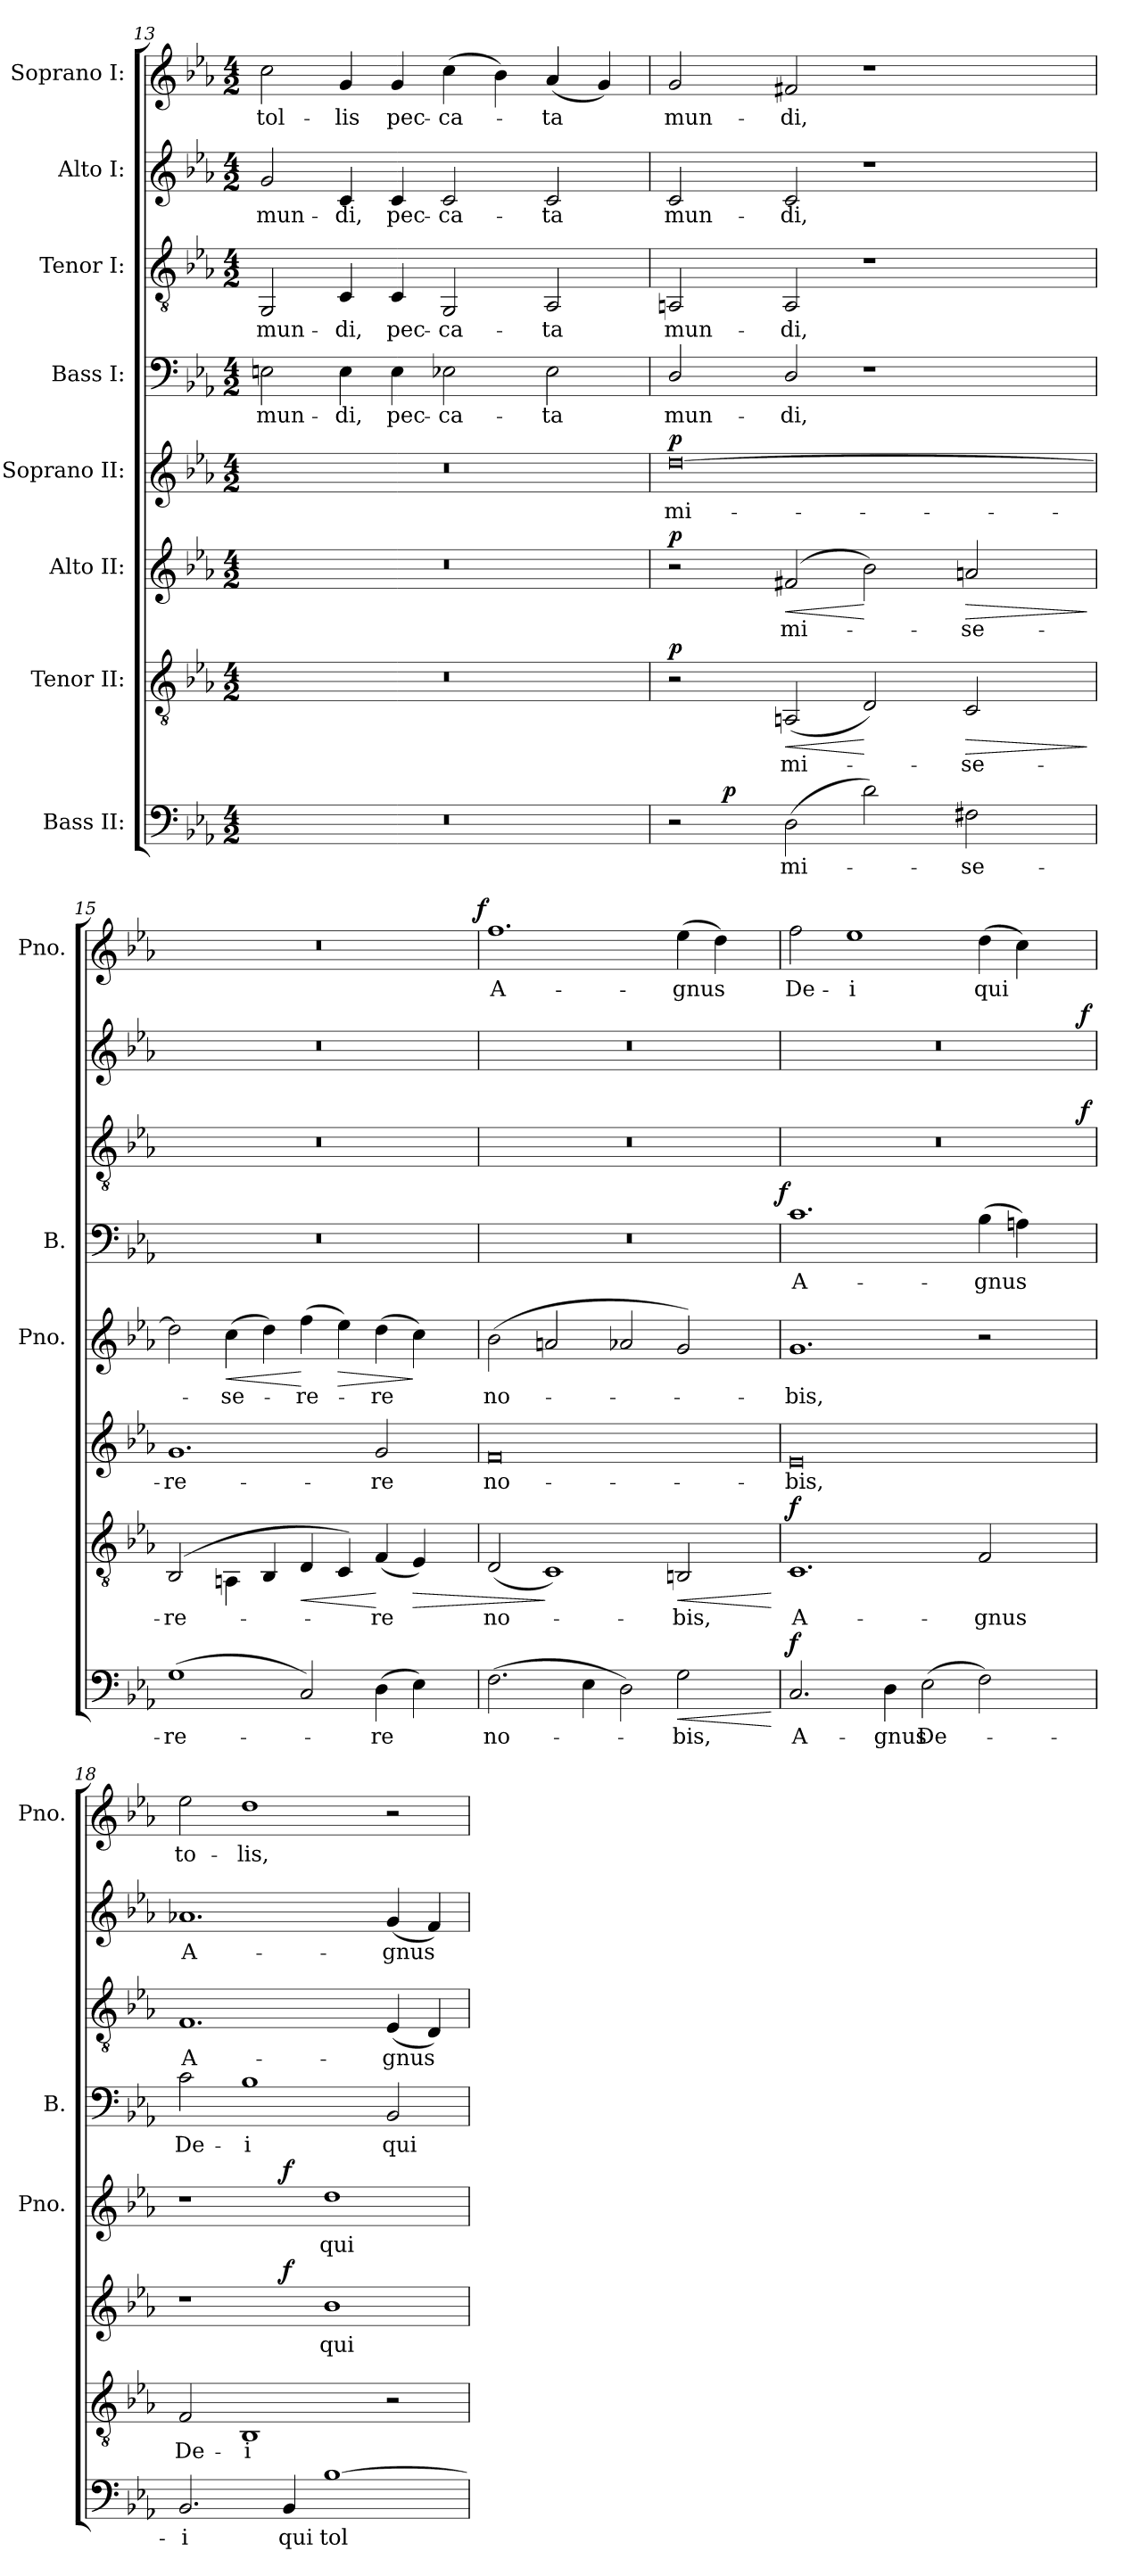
**kern	**text	**dynam	**kern	**text	**dynam	**kern	**text	**dynam	**kern	**text	**dynam	**kern	**text	**dynam	**kern	**text	**dynam	**kern	**text	**dynam	**kern	**text	**dynam
*part8	*part8	*part8	*part7	*part7	*part7	*part6	*part6	*part6	*part5	*part5	*part5	*part4	*part4	*part4	*part3	*part3	*part3	*part2	*part2	*part2	*part1	*part1	*part1
*staff8	*staff8	*staff8	*staff7	*staff7	*staff7	*staff6	*staff6	*staff6	*staff5	*staff5	*staff5	*staff4	*staff4	*staff4	*staff3	*staff3	*staff3	*staff2	*staff2	*staff2	*staff1	*staff1	*staff1
*I"Bass II:	*	*	*I"Tenor II:	*	*	*I"Alto II:	*	*	*I"Soprano II:	*	*	*I"Bass I:	*	*	*I"Tenor I:	*	*	*I"Alto I:	*	*	*I"Soprano I:	*	*
*	*	*	*	*	*	*	*	*	*I'Pno.	*	*	*I'B.	*	*	*	*	*	*	*	*	*I'Pno.	*	*
*clefF4	*	*	*clefGv2	*	*	*clefG2	*	*	*clefG2	*	*	*clefF4	*	*	*clefGv2	*	*	*clefG2	*	*	*clefG2	*	*
*k[b-e-a-]	*	*	*k[b-e-a-]	*	*	*k[b-e-a-]	*	*	*k[b-e-a-]	*	*	*k[b-e-a-]	*	*	*k[b-e-a-]	*	*	*k[b-e-a-]	*	*	*k[b-e-a-]	*	*
*E-:	*	*	*E-:	*	*	*E-:	*	*	*E-:	*	*	*E-:	*	*	*E-:	*	*	*E-:	*	*	*E-:	*	*
*M4/2	*	*	*M4/2	*	*	*M4/2	*	*	*M4/2	*	*	*M4/2	*	*	*M4/2	*	*	*M4/2	*	*	*M4/2	*	*
=13	=13	=13	=13	=13	=13	=13	=13	=13	=13	=13	=13	=13	=13	=13	=13	=13	=13	=13	=13	=13	=13	=13	=13
!LO:N:vis=1	!	!	!LO:N:vis=1	!	!	!LO:N:vis=1	!	!	!LO:N:vis=1	!	!	!	!	!	!	!	!	!	!	!	!	!	!
!	!	!	!	!	!	!	!	!	!	!	!	!	!LO:LY:b:color=#000000	!	!	!	!	!	!	!	!	!	!
!	!	!	!	!	!	!	!	!	!	!	!	!	!	!	!	!LO:LY:b:color=#000000	!	!	!	!	!	!	!
!	!	!	!	!	!	!	!	!	!	!	!	!	!	!	!	!	!	!	!LO:LY:b:color=#000000	!	!	!	!
!	!	!	!	!	!	!	!	!	!	!	!	!	!	!	!	!	!	!	!	!	!	!LO:LY:b:color=#000000	!
0r	.	.	0r	.	.	0r	.	.	0r	.	.	2Eni\	mun-	.	2GGi/	mun-	.	2gi/	mun-	.	2cci\	tol-	.
!	!	!	!	!	!	!	!	!	!	!	!	!	!LO:LY:b:color=#000000	!	!	!	!	!	!	!	!	!	!
!	!	!	!	!	!	!	!	!	!	!	!	!	!	!	!	!LO:LY:b:color=#000000	!	!	!	!	!	!	!
!	!	!	!	!	!	!	!	!	!	!	!	!	!	!	!	!	!	!	!LO:LY:b:color=#000000	!	!	!	!
!	!	!	!	!	!	!	!	!	!	!	!	!	!	!	!	!	!	!	!	!	!	!LO:LY:b:color=#000000	!
.	.	.	.	.	.	.	.	.	.	.	.	4Ei\	-di,	.	4Ci/	-di,	.	4ci/	-di,	.	4gi/	-lis	.
!	!	!	!	!	!	!	!	!	!	!	!	!	!LO:LY:b:color=#000000	!	!	!	!	!	!	!	!	!	!
!	!	!	!	!	!	!	!	!	!	!	!	!	!	!	!	!LO:LY:b:color=#000000	!	!	!	!	!	!	!
!	!	!	!	!	!	!	!	!	!	!	!	!	!	!	!	!	!	!	!LO:LY:b:color=#000000	!	!	!	!
!	!	!	!	!	!	!	!	!	!	!	!	!	!	!	!	!	!	!	!	!	!	!LO:LY:b:color=#000000	!
.	.	.	.	.	.	.	.	.	.	.	.	4Ei\	pec-	.	4Ci/	pec-	.	4ci/	pec-	.	4gi/	pec-	.
!	!	!	!	!	!	!	!	!	!	!	!	!	!LO:LY:b:color=#000000	!	!	!	!	!	!	!	!	!	!
!	!	!	!	!	!	!	!	!	!	!	!	!	!	!	!	!LO:LY:b:color=#000000	!	!	!	!	!	!	!
!	!	!	!	!	!	!	!	!	!	!	!	!	!	!	!	!	!	!	!LO:LY:b:color=#000000	!	!	!	!
!	!	!	!	!	!	!	!	!	!	!	!	!	!	!	!	!	!	!	!	!	!	!LO:LY:b:color=#000000	!
.	.	.	.	.	.	.	.	.	.	.	.	2E-Xi\	-ca-	.	2GGi/	-ca-	.	2ci/	-ca-	.	(4cci\	-ca-	.
.	.	.	.	.	.	.	.	.	.	.	.	.	.	.	.	.	.	.	.	.	4b-i\)	.	.
!	!	!	!	!	!	!	!	!	!	!	!	!	!LO:LY:b:color=#000000	!	!	!	!	!	!	!	!	!	!
!	!	!	!	!	!	!	!	!	!	!	!	!	!	!	!	!LO:LY:b:color=#000000	!	!	!	!	!	!	!
!	!	!	!	!	!	!	!	!	!	!	!	!	!	!	!	!	!	!	!LO:LY:b:color=#000000	!	!	!	!
!	!	!	!	!	!	!	!	!	!	!	!	!	!	!	!	!	!	!	!	!	!	!LO:LY:b:color=#000000	!
.	.	.	.	.	.	.	.	.	.	.	.	2E-i\	-ta	.	2AA-i/	-ta	.	2ci/	-ta	.	(4a-i/	-ta	.
.	.	.	.	.	.	.	.	.	.	.	.	.	.	.	.	.	.	.	.	.	4gi/)	.	.
!!LO:PB:g=z
=14	=14	=14	=14	=14	=14	=14	=14	=14	=14	=14	=14	=14	=14	=14	=14	=14	=14	=14	=14	=14	=14	=14	=14
!	!	!	!	!	!	!	!	!	!	!LO:LY:b:color=#000000	!	!	!	!	!	!	!	!	!	!	!	!	!
!	!	!	!	!	!	!	!	!	!	!	!	!	!LO:LY:b:color=#000000	!	!	!	!	!	!	!	!	!	!
!	!	!	!	!	!	!	!	!	!	!	!	!	!	!	!	!LO:LY:b:color=#000000	!	!	!	!	!	!	!
!	!	!	!	!	!	!	!	!	!	!	!	!	!	!	!	!	!	!	!LO:LY:b:color=#000000	!	!	!	!
!	!	!	!	!	!	!	!	!	!	!	!	!	!	!	!	!	!	!	!	!	!	!LO:LY:b:color=#000000	!
*^	*	*	*	*	*	*	*	*	*	*	*	*	*	*	*	*	*	*	*	*	*	*	*
2r	8ryy	.	.	2r	.	p	2r	.	p	[0ddi	mi-	p	2Di/	mun-	.	2AAni/	mun-	.	2ci/	mun-	.	2gi/	mun-	.
.	32ryy	.	.	.	.	.	.	.	.	.	.	.	.	.	.	.	.	.	.	.	.	.	.	.
.	256..ryy	.	.	.	.	.	.	.	.	.	.	.	.	.	.	.	.	.	.	.	.	.	.	.
.	1ryy	.	p	.	.	.	.	.	.	.	.	.	.	.	.	.	.	.	.	.	.	.	.	.
!	!	!LO:LY:b:color=#000000	!	!	!	!	!	!	!	!	!	!	!	!	!	!	!	!	!	!	!	!	!	!
!	!	!	!	!	!LO:LY:b:color=#000000	!LO:HP:b	!	!	!	!	!	!	!	!	!	!	!	!	!	!	!	!	!	!
!	!	!	!	!	!	!	!	!LO:LY:b:color=#000000	!LO:HP:b	!	!	!	!	!	!	!	!	!	!	!	!	!	!	!
!	!	!	!	!	!	!	!	!	!	!	!	!	!	!LO:LY:b:color=#000000	!	!	!	!	!	!	!	!	!	!
!	!	!	!	!	!	!	!	!	!	!	!	!	!	!	!	!	!LO:LY:b:color=#000000	!	!	!	!	!	!	!
!	!	!	!	!	!	!	!	!	!	!	!	!	!	!	!	!	!	!	!	!LO:LY:b:color=#000000	!	!	!	!
!	!	!	!	!	!	!	!	!	!	!	!	!	!	!	!	!	!	!	!	!	!	!	!LO:LY:b:color=#000000	!
(2Di\	.	mi-	.	(2AAni/	mi-	<	(2f#Xi/	mi-	<	.	.	.	2Di/	-di,	.	2AAi/	-di,	.	2ci/	-di,	.	2f#Xi/	-di,	.
2di\)	.	.	.	2Di/)	.	[	2b-i\)	.	[	.	.	.	1r	.	.	1r	.	.	1r	.	.	1r	.	.
.	2ryy	.	.	.	.	.	.	.	.	.	.	.	.	.	.	.	.	.	.	.	.	.	.	.
!	!	!LO:LY:b:color=#000000	!	!	!	!	!	!	!	!	!	!	!	!	!	!	!	!	!	!	!	!	!	!
!	!	!	!	!	!LO:LY:b:color=#000000	!LO:HP:b	!	!	!	!	!	!	!	!	!	!	!	!	!	!	!	!	!	!
!	!	!	!	!	!	!	!	!LO:LY:b:color=#000000	!LO:HP:b	!	!	!	!	!	!	!	!	!	!	!	!	!	!	!
2F#Xi\	.	-se-	.	2Ci/	-se-	>	2ani/	-se-	>	.	.	.	.	.	.	.	.	.	.	.	.	.	.	.
.	4ryy	.	.	.	.	.	.	.	.	.	.	.	.	.	.	.	.	.	.	.	.	.	.	.
.	16ryy	.	.	.	.	.	.	.	.	.	.	.	.	.	.	.	.	.	.	.	.	.	.	.
.	64ryy	.	.	.	.	.	.	.	.	.	.	.	.	.	.	.	.	.	.	.	.	.	.	.
.	128ryy	.	.	.	.	.	.	.	.	.	.	.	.	.	.	.	.	.	.	.	.	.	.	.
.	1024ryy	.	.	.	.	.	.	.	.	.	.	.	.	.	.	.	.	.	.	.	.	.	.	.
.	.	.	.	.	.	]	.	.	]	.	.	.	.	.	.	.	.	.	.	.	.	.	.	.
*v	*v	*	*	*	*	*	*	*	*	*	*	*	*	*	*	*	*	*	*	*	*	*	*	*
=15	=15	=15	=15	=15	=15	=15	=15	=15	=15	=15	=15	=15	=15	=15	=15	=15	=15	=15	=15	=15	=15	=15	=15
*^	*	*	*	*	*	*	*	*	*	*	*	*	*	*	*	*	*	*	*	*	*	*	*
!	!	!LO:LY:b:color=#000000	!	!	!	!	!	!	!	!	!	!	!	!	!	!	!	!	!	!	!	!	!	!
*v	*v	*	*	*	*	*	*	*	*	*	*	*	*	*	*	*	*	*	*	*	*	*	*	*
*^	*	*	*	*	*	*	*	*	*	*	*	*	*	*	*	*	*	*	*	*	*	*	*
!	!	!	!	!	!LO:LY:b:color=#000000	!	!	!	!	!	!	!	!	!	!	!	!	!	!	!	!	!	!	!
*v	*v	*	*	*	*	*	*	*	*	*	*	*	*	*	*	*	*	*	*	*	*	*	*	*
*^	*	*	*	*	*	*	*	*	*	*	*	*	*	*	*	*	*	*	*	*	*	*	*
!	!	!	!	!	!	!	!	!LO:LY:b:color=#000000	!	!	!	!	!LO:N:vis=1	!	!	!LO:N:vis=1	!	!	!LO:N:vis=1	!	!	!LO:N:vis=1	!	!
*v	*v	*	*	*	*	*	*	*	*	*	*	*	*	*	*	*	*	*	*	*	*	*^	*	*
(1Gi	-re-	.	(2BB-i/	-re-	.	1.gi	-re-	.	2ddi\]	.	.	0r	.	.	0r	.	.	0r	.	.	0r	1ryy	.	.
!	!	!	!	!	!	!	!	!	!	!LO:LY:b:color=#000000	!LO:HP:b	!	!	!	!	!	!	!	!	!	!	!	!	!
.	.	.	4AAni\	.	.	.	.	.	(4cci\	-se-	<	.	.	.	.	.	.	.	.	.	.	.	.	.
.	.	.	4BB-i/	.	.	.	.	.	4ddi\)	.	.	.	.	.	.	.	.	.	.	.	.	.	.	.
!	!	!	!	!	!LO:HP:b	!	!	!	!	!	!	!	!	!	!	!	!	!	!	!	!	!	!	!
!	!	!	!	!	!	!	!	!	!	!LO:LY:b:color=#000000	!	!	!	!	!	!	!	!	!	!	!	!	!	!
2Ci/)	.	.	4Di/	.	<	.	.	.	(4ffi\	-re-	[	.	.	.	.	.	.	.	.	.	.	2ryy	.	.
!	!	!	!	!	!	!	!	!	!	!	!LO:HP:b	!	!	!	!	!	!	!	!	!	!	!	!	!
.	.	.	4Ci/)	.	.	.	.	.	4ee-i\)	.	>	.	.	.	.	.	.	.	.	.	.	.	.	.
!	!LO:LY:b:color=#000000	!	!	!	!	!	!	!	!	!	!	!	!	!	!	!	!	!	!	!	!	!	!	!
!	!	!	!	!LO:LY:b:color=#000000	!	!	!	!	!	!	!	!	!	!	!	!	!	!	!	!	!	!	!	!
!	!	!	!	!	!	!	!LO:LY:b:color=#000000	!	!	!	!	!	!	!	!	!	!	!	!	!	!	!	!	!
!	!	!	!	!	!	!	!	!	!	!LO:LY:b:color=#000000	!	!	!	!	!	!	!	!	!	!	!	!	!	!
(4Di\	-re	.	(4Fi/	-re	[	2gi/	-re	.	(4ddi\	-re	.	.	.	.	.	.	.	.	.	.	.	4ryy	.	.
!	!	!	!	!	!LO:HP:b	!	!	!	!	!	!	!	!	!	!	!	!	!	!	!	!	!	!	!
4E-i\)	.	.	4E-i/)	.	>	.	.	.	4cci\)	.	]	.	.	.	.	.	.	.	.	.	.	8ryy	.	.
.	.	.	.	.	.	.	.	.	.	.	.	.	.	.	.	.	.	.	.	.	.	16ryy	.	.
.	.	.	.	.	.	.	.	.	.	.	.	.	.	.	.	.	.	.	.	.	.	32ryy	.	.
.	.	.	.	.	.	.	.	.	.	.	.	.	.	.	.	.	.	.	.	.	.	64ryy	.	.
.	.	.	.	.	.	.	.	.	.	.	.	.	.	.	.	.	.	.	.	.	.	128...ryy	.	.
.	.	.	.	.	.	.	.	.	.	.	.	.	.	.	.	.	.	.	.	.	.	1024ryy	.	f
*	*	*	*	*	*	*	*	*	*	*	*	*	*	*	*	*	*	*	*	*	*v	*v	*	*
=16	=16	=16	=16	=16	=16	=16	=16	=16	=16	=16	=16	=16	=16	=16	=16	=16	=16	=16	=16	=16	=16	=16	=16
*	*	*	*	*	*	*	*	*	*	*	*	*	*	*	*	*	*	*	*	*	*^	*	*
!	!LO:LY:b:color=#000000	!	!	!	!	!	!	!	!	!	!	!	!	!	!	!	!	!	!	!	!	!	!	!
*	*	*	*	*	*	*	*	*	*	*	*	*	*	*	*	*	*	*	*	*	*v	*v	*	*
*	*	*	*	*	*	*	*	*	*	*	*	*	*	*	*	*	*	*	*	*	*^	*	*
!	!	!	!	!LO:LY:b:color=#000000	!	!	!	!	!	!	!	!	!	!	!	!	!	!	!	!	!	!	!	!
*	*	*	*	*	*	*	*	*	*	*	*	*	*	*	*	*	*	*	*	*	*v	*v	*	*
*	*	*	*	*	*	*	*	*	*	*	*	*	*	*	*	*	*	*	*	*	*^	*	*
!	!	!	!	!	!	!	!LO:LY:b:color=#000000	!	!	!	!	!	!	!	!	!	!	!	!	!	!	!	!	!
*	*	*	*	*	*	*	*	*	*	*	*	*	*	*	*	*	*	*	*	*	*v	*v	*	*
*	*	*	*	*	*	*	*	*	*	*	*	*	*	*	*	*	*	*	*	*	*^	*	*
!	!	!	!	!	!	!	!	!	!	!LO:LY:b:color=#000000	!	!LO:N:vis=1	!	!	!LO:N:vis=1	!	!	!LO:N:vis=1	!	!	!	!	!	!
*	*	*	*	*	*	*	*	*	*	*	*	*	*	*	*	*	*	*	*	*	*v	*v	*	*
*	*	*	*	*	*	*	*	*	*	*	*	*	*	*	*	*	*	*	*	*	*^	*	*
!	!	!	!	!	!	!	!	!	!	!	!	!	!	!	!	!	!	!	!	!	!	!	!LO:LY:b:color=#000000	!
*	*	*	*	*	*	*	*	*	*	*	*	*^	*	*	*	*	*	*	*	*	*v	*v	*	*
(2.Fi\	no-	.	(2Di/	no-	.	0fi	no-	.	(2b-i\	no-	.	0r	1ryy	.	.	0r	.	.	0r	.	.	1.ffi	A-	.
.	.	.	1Ci)	.	]	.	.	.	2ani/	.	.	.	.	.	.	.	.	.	.	.	.	.	.	.
4E-i\	.	.	.	.	.	.	.	.	.	.	.	.	.	.	.	.	.	.	.	.	.	.	.	.
2Di\)	.	.	.	.	.	.	.	.	2a-Xi/	.	.	.	2ryy	.	.	.	.	.	.	.	.	.	.	.
!	!LO:LY:b:color=#000000	!LO:HP:b	!	!	!	!	!	!	!	!	!	!	!	!	!	!	!	!	!	!	!	!	!	!
!	!	!	!	!LO:LY:b:color=#000000	!LO:HP:b	!	!	!	!	!	!	!	!	!	!	!	!	!	!	!	!	!	!	!
!	!	!	!	!	!	!	!	!	!	!	!	!	!	!	!	!	!	!	!	!	!	!	!LO:LY:b:color=#000000	!
2Gi\	-bis,	<	2BBni/	-bis,	<	.	.	.	2gi/)	.	.	.	4ryy	.	.	.	.	.	.	.	.	(4ee-i\	-gnus	.
.	.	.	.	.	.	.	.	.	.	.	.	.	8ryy	.	.	.	.	.	.	.	.	4ddi\)	.	.
.	.	.	.	.	.	.	.	.	.	.	.	.	16ryy	.	.	.	.	.	.	.	.	.	.	.
.	.	.	.	.	.	.	.	.	.	.	.	.	32ryy	.	.	.	.	.	.	.	.	.	.	.
.	.	.	.	.	.	.	.	.	.	.	.	.	64ryy	.	.	.	.	.	.	.	.	.	.	.
.	.	.	.	.	.	.	.	.	.	.	.	.	128...ryy	.	.	.	.	.	.	.	.	.	.	.
.	.	.	.	.	.	.	.	.	.	.	.	.	1024ryy	.	f	.	.	.	.	.	.	.	.	.
.	.	[	.	.	[	.	.	.	.	.	.	.	.	.	.	.	.	.	.	.	.	.	.	.
*	*	*	*	*	*	*	*	*	*	*	*	*v	*v	*	*	*	*	*	*	*	*	*	*	*
=17	=17	=17	=17	=17	=17	=17	=17	=17	=17	=17	=17	=17	=17	=17	=17	=17	=17	=17	=17	=17	=17	=17	=17
*	*	*	*	*	*	*	*	*	*	*	*	*^	*	*	*	*	*	*	*	*	*	*	*
!	!LO:LY:b:color=#000000	!	!	!	!	!	!	!	!	!	!	!	!	!	!	!	!	!	!	!	!	!	!	!
*	*	*	*	*	*	*	*	*	*	*	*	*v	*v	*	*	*	*	*	*	*	*	*	*	*
*	*	*	*	*	*	*	*	*	*	*	*	*^	*	*	*	*	*	*	*	*	*	*	*
!	!	!	!	!LO:LY:b:color=#000000	!	!	!	!	!	!	!	!	!	!	!	!	!	!	!	!	!	!	!	!
*	*	*	*	*	*	*	*	*	*	*	*	*v	*v	*	*	*	*	*	*	*	*	*	*	*
*	*	*	*	*	*	*	*	*	*	*	*	*^	*	*	*	*	*	*	*	*	*	*	*
!	!	!	!	!	!	!	!LO:LY:b:color=#000000	!	!	!	!	!	!	!	!	!	!	!	!	!	!	!	!	!
*	*	*	*	*	*	*	*	*	*	*	*	*v	*v	*	*	*	*	*	*	*	*	*	*	*
*	*	*	*	*	*	*	*	*	*	*	*	*^	*	*	*	*	*	*	*	*	*	*	*
!	!	!	!	!	!	!	!	!	!	!LO:LY:b:color=#000000	!	!	!	!	!	!	!	!	!	!	!	!	!	!
*	*	*	*	*	*	*	*	*	*	*	*	*v	*v	*	*	*	*	*	*	*	*	*	*	*
*	*	*	*	*	*	*	*	*	*	*	*	*^	*	*	*	*	*	*	*	*	*	*	*
!	!	!	!	!	!	!	!	!	!	!	!	!	!	!LO:LY:b:color=#000000	!	!LO:N:vis=1	!	!	!LO:N:vis=1	!	!	!	!	!
*	*	*	*	*	*	*	*	*	*	*	*	*v	*v	*	*	*	*	*	*	*	*	*	*	*
*	*	*	*	*	*	*	*	*	*	*	*	*^	*	*	*	*	*	*	*	*	*	*	*
!	!	!	!	!	!	!	!	!	!	!	!	!	!	!	!	!	!	!	!	!	!	!	!LO:LY:b:color=#000000	!
*	*	*	*	*	*	*	*	*	*	*	*	*v	*v	*	*	*^	*	*	*^	*	*	*	*	*
2.Ci/	A-	f	1.Ci	A-	f	0e-i	-bis,	.	1.gi	-bis,	.	1.ci	A-	.	0r	1ryy	.	.	0r	1ryy	.	.	2ffi\	De-	.
!	!	!	!	!	!	!	!	!	!	!	!	!	!	!	!	!	!	!	!	!	!	!	!	!LO:LY:b:color=#000000	!
.	.	.	.	.	.	.	.	.	.	.	.	.	.	.	.	.	.	.	.	.	.	.	1ee-i	-i	.
!	!LO:LY:b:color=#000000	!	!	!	!	!	!	!	!	!	!	!	!	!	!	!	!	!	!	!	!	!	!	!	!
4Di\	-gnus	.	.	.	.	.	.	.	.	.	.	.	.	.	.	.	.	.	.	.	.	.	.	.	.
!	!LO:LY:b:color=#000000	!	!	!	!	!	!	!	!	!	!	!	!	!	!	!	!	!	!	!	!	!	!	!	!
(2E-i\	De-	.	.	.	.	.	.	.	.	.	.	.	.	.	.	2ryy	.	.	.	2ryy	.	.	.	.	.
!	!	!	!	!LO:LY:b:color=#000000	!	!	!	!	!	!	!	!	!	!	!	!	!	!	!	!	!	!	!	!	!
!	!	!	!	!	!	!	!	!	!	!	!	!	!LO:LY:b:color=#000000	!	!	!	!	!	!	!	!	!	!	!	!
!	!	!	!	!	!	!	!	!	!	!	!	!	!	!	!	!	!	!	!	!	!	!	!	!LO:LY:b:color=#000000	!
2Fi\)	.	.	2Fi/	-gnus	.	.	.	.	2r	.	.	(4B-i\	-gnus	.	.	4ryy	.	.	.	4ryy	.	.	(4ddi\	qui	.
.	.	.	.	.	.	.	.	.	.	.	.	4Ani\)	.	.	.	8ryy	.	.	.	8ryy	.	.	4cci\)	.	.
.	.	.	.	.	.	.	.	.	.	.	.	.	.	.	.	16ryy	.	.	.	16ryy	.	.	.	.	.
.	.	.	.	.	.	.	.	.	.	.	.	.	.	.	.	32ryy	.	.	.	32ryy	.	.	.	.	.
.	.	.	.	.	.	.	.	.	.	.	.	.	.	.	.	64ryy	.	.	.	64ryy	.	.	.	.	.
.	.	.	.	.	.	.	.	.	.	.	.	.	.	.	.	128...ryy	.	.	.	128...ryy	.	.	.	.	.
.	.	.	.	.	.	.	.	.	.	.	.	.	.	.	.	1024ryy	.	f	.	1024ryy	.	f	.	.	.
*	*	*	*	*	*	*	*	*	*	*	*	*	*	*	*v	*v	*	*	*	*	*	*	*	*	*
*	*	*	*	*	*	*	*	*	*	*	*	*	*	*	*	*	*	*v	*v	*	*	*	*	*
=18	=18	=18	=18	=18	=18	=18	=18	=18	=18	=18	=18	=18	=18	=18	=18	=18	=18	=18	=18	=18	=18	=18	=18
*	*	*	*	*	*	*	*	*	*	*	*	*	*	*	*^	*	*	*^	*	*	*	*	*
!	!LO:LY:b:color=#000000	!	!	!	!	!	!	!	!	!	!	!	!	!	!	!	!	!	!	!	!	!	!	!	!
*	*	*	*	*	*	*	*	*	*	*	*	*	*	*	*v	*v	*	*	*	*	*	*	*	*	*
*	*	*	*	*	*	*	*	*	*	*	*	*	*	*	*	*	*	*v	*v	*	*	*	*	*
*	*	*	*	*	*	*	*	*	*	*	*	*	*	*	*^	*	*	*^	*	*	*	*	*
!	!	!	!	!LO:LY:b:color=#000000	!	!	!	!	!	!	!	!	!	!	!	!	!	!	!	!	!	!	!	!	!
*	*	*	*	*	*	*	*	*	*	*	*	*	*	*	*v	*v	*	*	*	*	*	*	*	*	*
*	*	*	*	*	*	*	*	*	*	*	*	*	*	*	*	*	*	*v	*v	*	*	*	*	*
*	*	*	*	*	*	*	*	*	*	*	*	*	*	*	*^	*	*	*^	*	*	*	*	*
!	!	!	!	!	!	!	!	!	!	!	!	!	!LO:LY:b:color=#000000	!	!	!	!	!	!	!	!	!	!	!	!
*	*	*	*	*	*	*	*	*	*	*	*	*	*	*	*v	*v	*	*	*	*	*	*	*	*	*
*	*	*	*	*	*	*	*	*	*	*	*	*	*	*	*	*	*	*v	*v	*	*	*	*	*
*	*	*	*	*	*	*	*	*	*	*	*	*	*	*	*^	*	*	*^	*	*	*	*	*
!	!	!	!	!	!	!	!	!	!	!	!	!	!	!	!	!	!LO:LY:b:color=#000000	!	!	!	!	!	!	!	!
*	*	*	*	*	*	*	*	*	*	*	*	*	*	*	*v	*v	*	*	*	*	*	*	*	*	*
*	*	*	*	*	*	*	*	*	*	*	*	*	*	*	*	*	*	*v	*v	*	*	*	*	*
*	*	*	*	*	*	*	*	*	*	*	*	*	*	*	*^	*	*	*^	*	*	*	*	*
!	!	!	!	!	!	!	!	!	!	!	!	!	!	!	!	!	!	!	!	!	!LO:LY:b:color=#000000	!	!	!	!
*	*	*	*	*	*	*	*	*	*	*	*	*	*	*	*v	*v	*	*	*	*	*	*	*	*	*
*	*	*	*	*	*	*	*	*	*	*	*	*	*	*	*	*	*	*v	*v	*	*	*	*	*
*	*	*	*	*	*	*	*	*	*	*	*	*	*	*	*^	*	*	*^	*	*	*	*	*
!	!	!	!	!	!	!	!	!	!	!	!	!	!	!	!	!	!	!	!	!	!	!	!	!LO:LY:b:color=#000000	!
*	*	*	*	*	*	*	*	*	*	*	*	*	*	*	*v	*v	*	*	*	*	*	*	*	*	*
*	*	*	*	*	*	*^	*	*	*^	*	*	*	*	*	*	*	*	*v	*v	*	*	*	*	*
2.BB-i/	-i	.	2Fi/	De-	.	1r	2.ryy	.	.	1r	2.ryy	.	.	2ci\	De-	.	1.Fi	A-	.	1.a-Xi	A-	.	2ee-i\	to-	.
!	!	!	!	!LO:LY:b:color=#000000	!	!	!	!	!	!	!	!	!	!	!	!	!	!	!	!	!	!	!	!	!
!	!	!	!	!	!	!	!	!	!	!	!	!	!	!	!LO:LY:b:color=#000000	!	!	!	!	!	!	!	!	!	!
!	!	!	!	!	!	!	!	!	!	!	!	!	!	!	!	!	!	!	!	!	!	!	!	!LO:LY:b:color=#000000	!
.	.	.	1BB-i	-i	.	.	.	.	.	.	.	.	.	1B-i	-i	.	.	.	.	.	.	.	1ddi	-lis,	.
!	!LO:LY:b:color=#000000	!	!	!	!	!	!	!	!	!	!	!	!	!	!	!	!	!	!	!	!	!	!	!	!
4BB-i/	qui	.	.	.	.	.	1ryy	.	f	.	1ryy	.	f	.	.	.	.	.	.	.	.	.	.	.	.
!	!LO:LY:b:color=#000000	!	!	!	!	!	!	!	!	!	!	!	!	!	!	!	!	!	!	!	!	!	!	!	!
!	!	!	!	!	!	!	!	!LO:LY:b:color=#000000	!	!	!	!	!	!	!	!	!	!	!	!	!	!	!	!	!
!	!	!	!	!	!	!	!	!	!	!	!	!LO:LY:b:color=#000000	!	!	!	!	!	!	!	!	!	!	!	!	!
[1B-i	tol-	.	.	.	.	1b-i	.	qui	.	1ddi	.	qui	.	.	.	.	.	.	.	.	.	.	.	.	.
!	!	!	!	!	!	!	!	!	!	!	!	!	!	!	!LO:LY:b:color=#000000	!	!	!	!	!	!	!	!	!	!
!	!	!	!	!	!	!	!	!	!	!	!	!	!	!	!	!	!	!LO:LY:b:color=#000000	!	!	!	!	!	!	!
!	!	!	!	!	!	!	!	!	!	!	!	!	!	!	!	!	!	!	!	!	!LO:LY:b:color=#000000	!	!	!	!
.	.	.	2r	.	.	.	.	.	.	.	.	.	.	2BB-i/	qui	.	(4E-i/	-gnus	.	(4gi/	-gnus	.	2r	.	.
.	.	.	.	.	.	.	4ryy	.	.	.	4ryy	.	.	.	.	.	4Di/)	.	.	4fi/)	.	.	.	.	.
*	*	*	*	*	*	*v	*v	*	*	*	*	*	*	*	*	*	*	*	*	*	*	*	*	*	*
*	*	*	*	*	*	*	*	*	*v	*v	*	*	*	*	*	*	*	*	*	*	*	*	*	*
=	=	=	=	=	=	=	=	=	=	=	=	=	=	=	=	=	=	=	=	=	=	=	=
*-	*-	*-	*-	*-	*-	*-	*-	*-	*-	*-	*-	*-	*-	*-	*-	*-	*-	*-	*-	*-	*-	*-	*-
